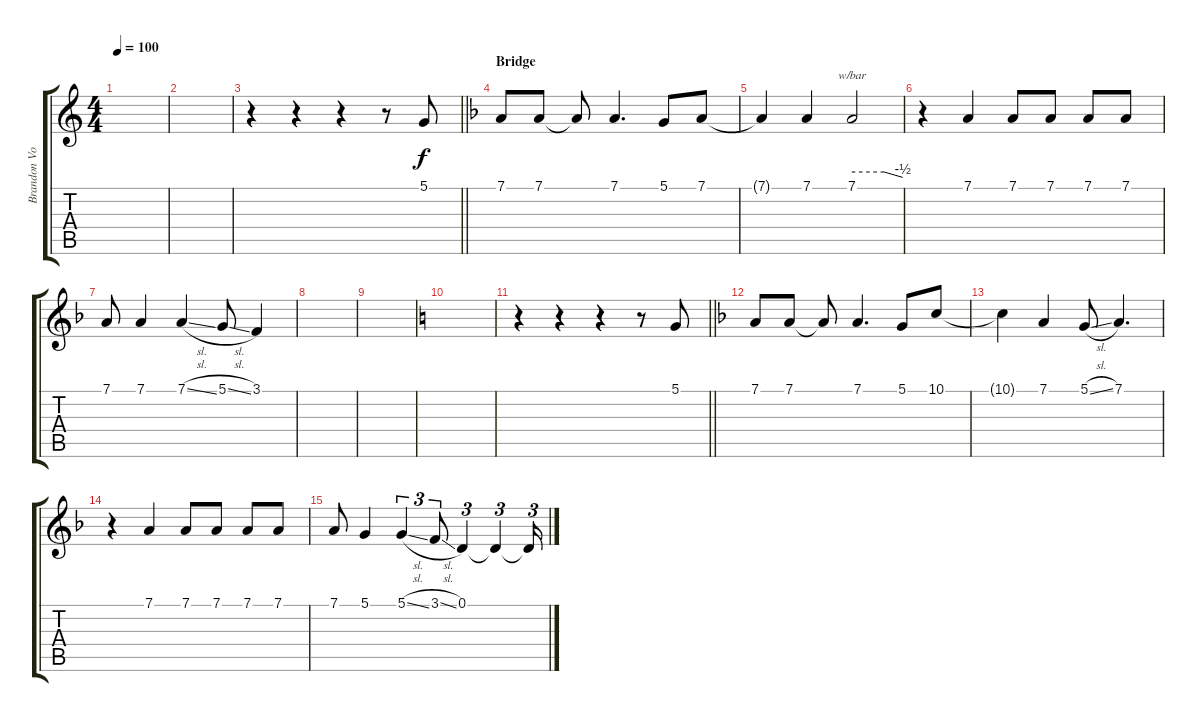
\track ("Brandon Voice" "Brandon Vo") {instrument clarinet}
\staff {score tabs}
\tuning (D4 A3 F3 C3 G2 C2) {hide}
\ts (4 4)
\tempo 100
\clef g2
\ks c
|
|
\barLineRight lightlight
r.4 r.4 r.4 r.8 5.1.8 |
\section ("" "Bridge")
\ks f
7.1.8 7.1.8 7.1{t}.8 7.1.4{d} 5.1.8 7.1.8 |
7.1{t}.4 7.1.4 7.1.2{tbe (custom default 0 0 38 0 60 -2)} |
r.4 7.1.4 7.1.8 7.1.8 7.1.8 7.1.8 |
7.1.8 7.1.4 7.1{sl}.4 5.1{sl}.8 3.1.4 |
|
|
\ks c
|
\barLineRight lightlight
r.4 r.4 r.4 r.8 5.1.8 |
\ks f
7.1.8 7.1.8 7.1{t}.8 7.1.4{d} 5.1.8 10.1.8 |
10.1{t}.4 7.1.4 5.1{sl}.8 7.1.4{d} |
r.4 7.1.4 7.1.8 7.1.8 7.1.8 7.1.8 |
7.1.8 5.1.4 5.1{sl}.4{tu (3 2)} 3.1{sl}.8{tu (3 2)} 0.1.4{tu (3 2)} 0.1{t}.4{tu (3 2) dy f} 0.1{t}.16{tu (3 2)}
